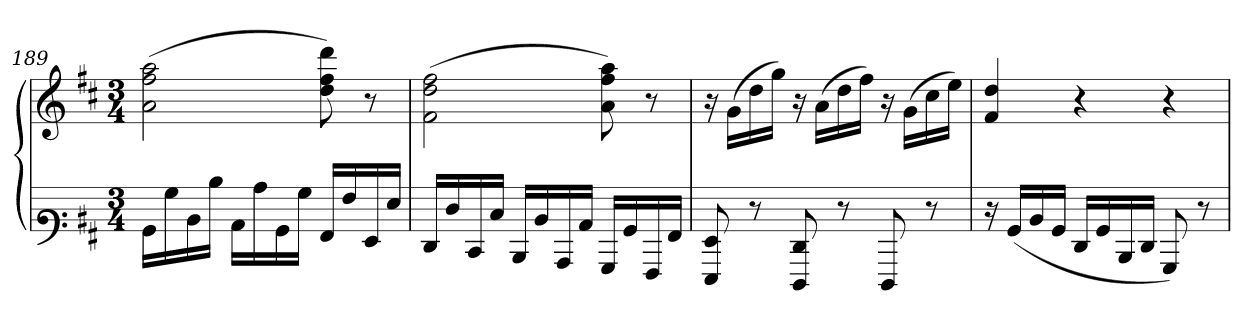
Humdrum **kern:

**kern	**kern
*part1	*part1
*staff2	*staff1
*clefF2	*clefG2
*k[f#c#]	*k[f#c#]
*M3/4	*M3/4
=189	=189
16DLL	(2a 2ff# 2aa
16d	.
16F#	.
16f#JJ	.
16ELL	.
16e	.
16D	.
16dJJ	.
16C#LL	8dd 8ff# 8ddd)
16c#	.
16BB	8r
16BJJ	.
=190	=190
16AALL	(2f# 2dd 2ff#
16A	.
16GG	.
16GJJ	.
16FF#LL	.
16F#	.
16EE	.
16EJJ	.
16DDLL	8a 8ff# 8aa)
16D	.
16CC#	8r
16C#JJ	.
=191	=191
8BBB 8BB	16r
.	(16gLL
8r	16dd
.	16ggJJ)
8AAA 8AA	16r
.	(16aLL
8r	16dd
.	16ff#JJ)
8AAA	16r
.	(16gLL
8r	16cc#
.	16eeJJ)
=192	=192
16r	4f# 4dd
(16DLL	.
16F#	.
16DJJ	.
16AALL	4r
16D	.
16FF#	.
16AAJJ	.
8DD)	4r
8r	.
=	=
*-	*-
